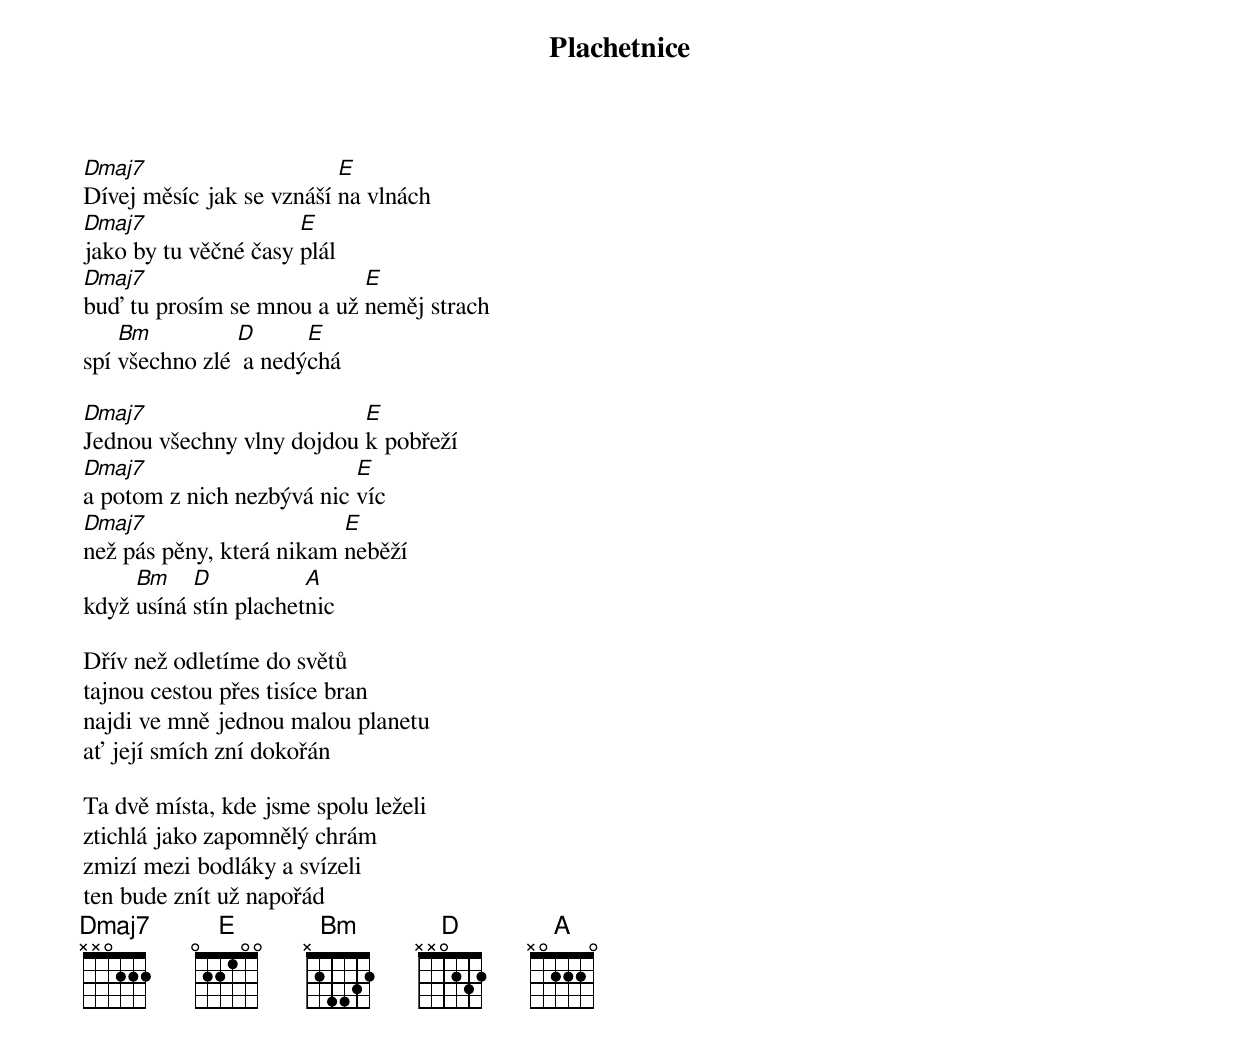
{title: Plachetnice}

[Dmaj7]Dívej měsíc jak se vznáší [E]na vlnách
[Dmaj7]jako by tu věčné časy [E]plál
[Dmaj7]buď tu prosím se mnou a už [E]neměj strach
spí [Bm]všechno zlé [D] a nedý[E]chá

[Dmaj7]Jednou všechny vlny dojdou [E]k pobřeží
[Dmaj7]a potom z nich nezbývá nic [E]víc
[Dmaj7]než pás pěny, která nikam [E]neběží
když [Bm]usíná [D]stín plachet[A]nic

Dřív než odletíme do světů
tajnou cestou přes tisíce bran
najdi ve mně jednou malou planetu
ať její smích zní dokořán

Ta dvě místa, kde jsme spolu leželi
ztichlá jako zapomnělý chrám
zmizí mezi bodláky a svízeli
ten bude znít už napořád
